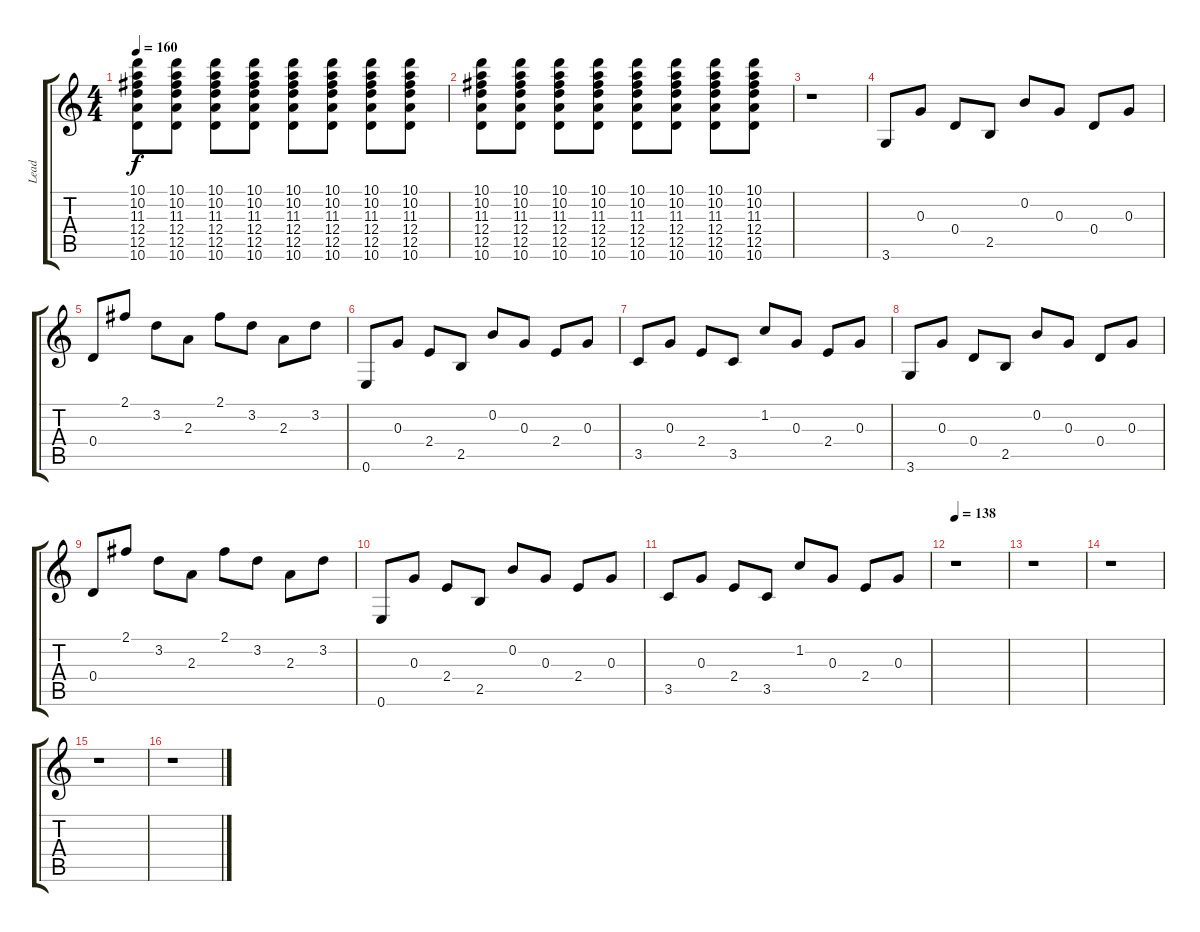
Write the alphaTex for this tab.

\track ("Lead" "Lead") {instrument distortionguitar}
\staff {score tabs}
\tuning (E4 B3 G3 D3 A2 E2) {hide}
\ts (4 4)
\tempo 160
\clef g2
\ks c
(10.1 10.2 11.3 12.4 12.5 10.6).8{dy f} (10.1 10.2 11.3 12.4 12.5 10.6).8 (10.1 10.2 11.3 12.4 12.5 10.6).8 (10.1 10.2 11.3 12.4 12.5 10.6).8 (10.1 10.2 11.3 12.4 12.5 10.6).8 (10.1 10.2 11.3 12.4 12.5 10.6).8 (10.1 10.2 11.3 12.4 12.5 10.6).8 (10.1 10.2 11.3 12.4 12.5 10.6).8 |
(10.1 10.2 11.3 12.4 12.5 10.6).8 (10.1 10.2 11.3 12.4 12.5 10.6).8 (10.1 10.2 11.3 12.4 12.5 10.6).8 (10.1 10.2 11.3 12.4 12.5 10.6).8 (10.1 10.2 11.3 12.4 12.5 10.6).8 (10.1 10.2 11.3 12.4 12.5 10.6).8 (10.1 10.2 11.3 12.4 12.5 10.6).8 (10.1 10.2 11.3 12.4 12.5 10.6).8 |
r.1 |
3.6.8 0.3.8 0.4.8 2.5.8 0.2.8 0.3.8 0.4.8 0.3.8 |
0.4.8 2.1.8 3.2.8 2.3.8 2.1.8 3.2.8 2.3.8 3.2.8 |
0.6.8 0.3.8 2.4.8 2.5.8 0.2.8 0.3.8 2.4.8 0.3.8 |
3.5.8 0.3.8 2.4.8 3.5.8 1.2.8 0.3.8 2.4.8 0.3.8 |
3.6.8 0.3.8 0.4.8 2.5.8 0.2.8 0.3.8 0.4.8 0.3.8 |
0.4.8 2.1.8 3.2.8 2.3.8 2.1.8 3.2.8 2.3.8 3.2.8 |
0.6.8 0.3.8 2.4.8 2.5.8 0.2.8 0.3.8 2.4.8 0.3.8 |
3.5.8 0.3.8 2.4.8 3.5.8 1.2.8 0.3.8 2.4.8 0.3.8 |
\tempo 138
r.1 |
r.1 |
r.1 |
r.1 |
r.1
